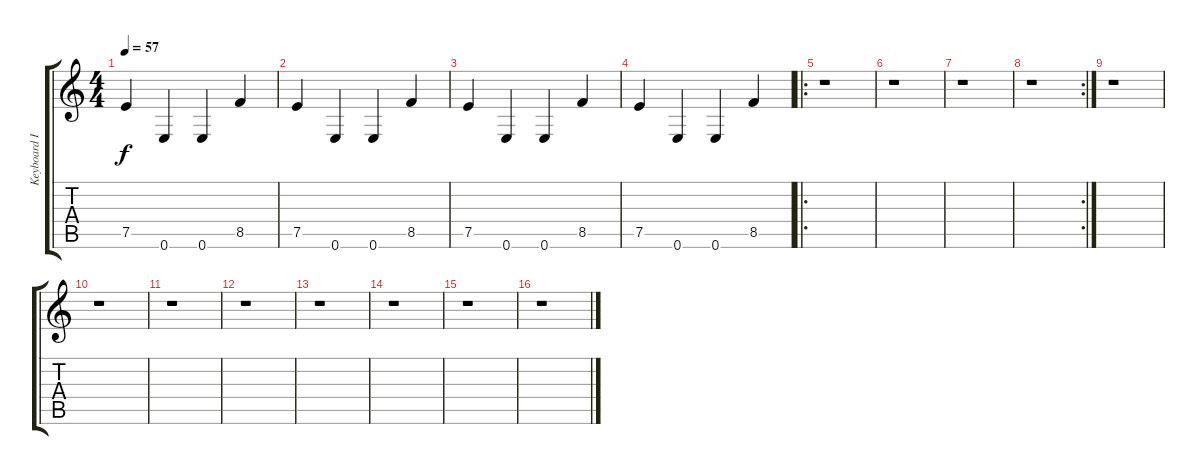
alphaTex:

\track ("Keyboard Intro" "Keyboard I") {instrument synthbass1}
\staff {score tabs}
\tuning (E4 B3 G3 D3 A2 E2) {hide}
\ts (4 4)
\tempo 57
\clef g2
\ks c
7.5.4{dy f instrument synthbass1} 0.6.4 0.6.4 8.5.4 |
7.5.4 0.6.4 0.6.4 8.5.4 |
7.5.4 0.6.4 0.6.4 8.5.4 |
7.5.4 0.6.4 0.6.4 8.5.4 |
\ro
r.1 |
r.1 |
r.1 |
\rc 2
r.1 |
r.1 |
r.1 |
r.1 |
r.1 |
r.1 |
r.1 |
r.1 |
r.1
